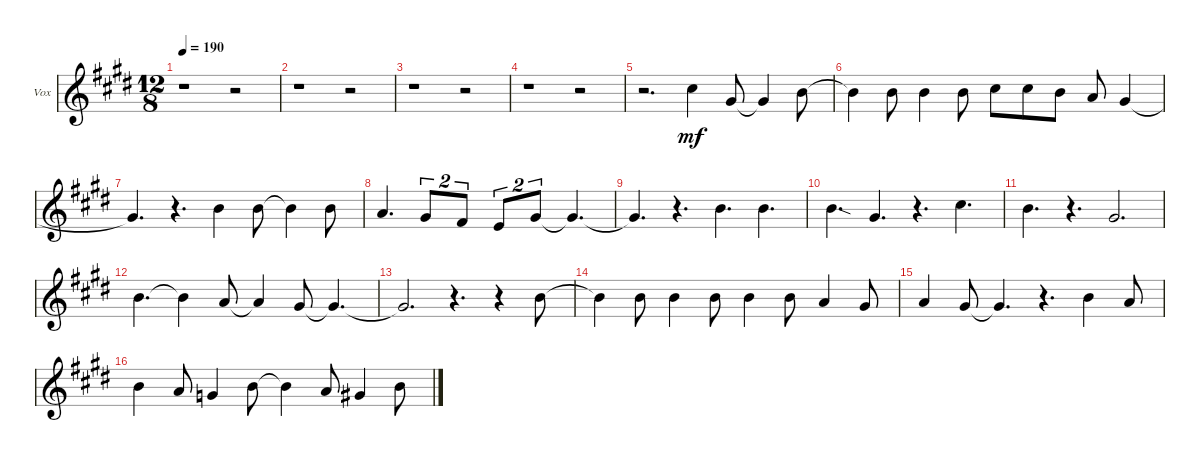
\defaultSystemsLayout 4
\bracketExtendMode groupsimilarinstruments
\firstSystemTrackNameOrientation horizontal
\otherSystemsTrackNameOrientation horizontal
\track ("Vocals" "Vox") {instrument acousticguitarsteel}
\staff {score}
\tuning (E4 B3 G3 D3 A2 E2)
\ts (12 8)
\tempo 190
\clef g2
\ks c#minor
r.1{dy mf instrument acousticguitarsteel} r.2 |
r.1 r.2 |
r.1 r.2 |
r.1 r.2 |
r.2{d} 2.2.4 1.3.8 1.3{t}.4 0.2.8 |
0.2{t}.4 0.2.8 0.2.4 0.2.8 2.2.8 2.2.8 0.2.8 2.3.8 1.3.4 |
1.3{t}.4{d} r.4{d} 0.2.4 0.2.8 0.2{t}.4 0.2.8 |
2.3.4{d} 1.3.8{tu (2 3)} 4.4.8{tu (2 3)} 2.4.8{tu (2 3)} 1.3.8{tu (2 3)} 1.3{t}.4{d} |
1.3{t}.4{d} r.4{d} 0.2.4{d} 0.2.4{d} |
0.2{sod}.4{d} 1.3.4{d} r.4{d} 2.2.4{d} |
0.2.4{d} r.4{d} 1.3.2{d} |
0.2.4{d} 0.2{t}.4 2.3.8 2.3{t}.4 1.3.8 1.3{t}.4{d} |
1.3{t}.2{d} r.4{d} r.4 0.2.8 |
0.2{t}.4 0.2.8 0.2.4 0.2.8 0.2.4 0.2.8 2.3.4 1.3.8 |
2.3.4 1.3.8 1.3{t}.4{d} r.4{d} 0.2.4 2.3.8 |
0.2.4 2.3.8 0.3.4 0.2.8 0.2{t}.4 2.3.8 1.3.4 0.2.8
